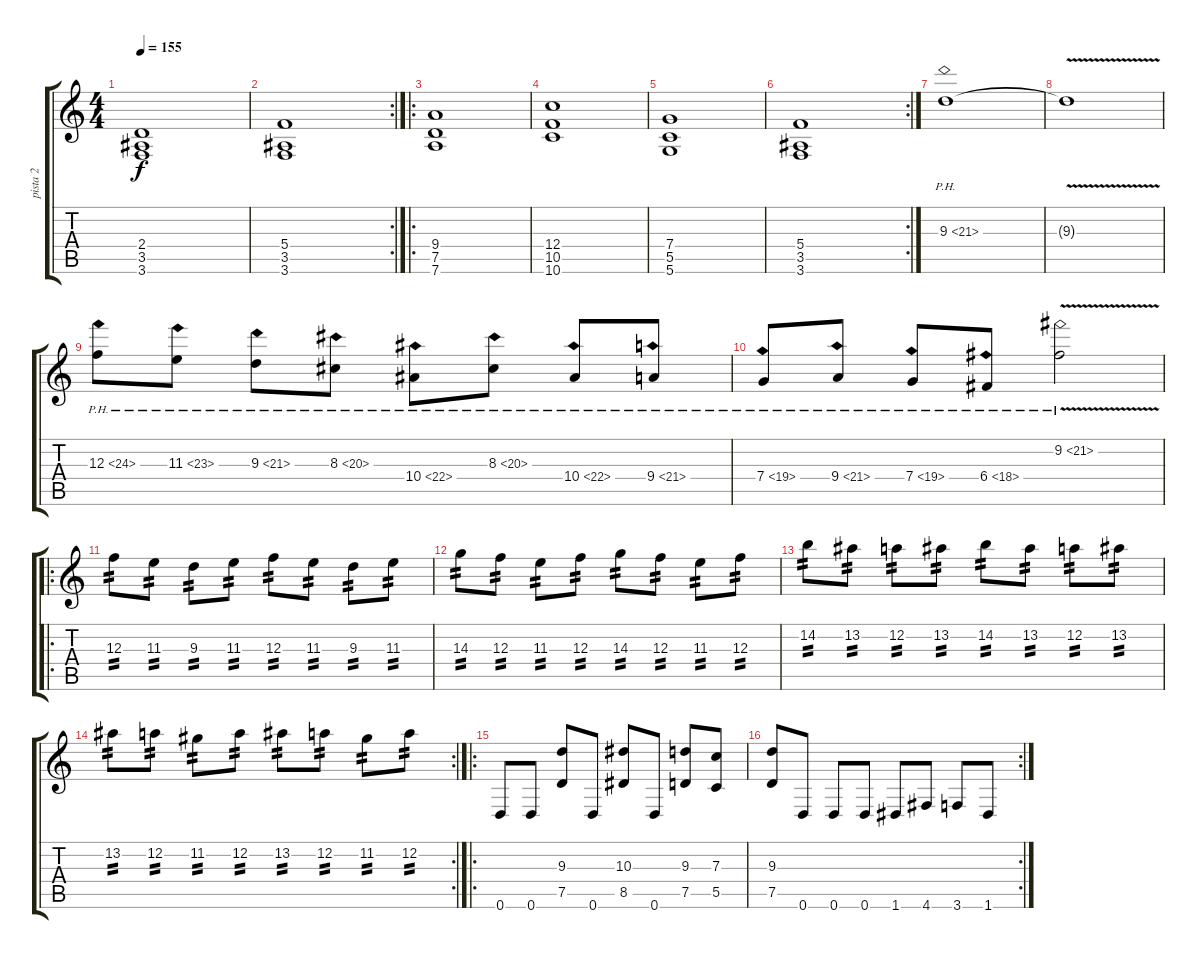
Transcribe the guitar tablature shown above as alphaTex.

\track ("pista 2" "pista 2") {instrument distortionguitar}
\staff {score tabs}
\tuning (D4 A3 F3 C3 G2 D2) {hide}
\ts (4 4)
\tempo 155
\clef g2
\ks c
(2.4 3.5 3.6).1{dy f} |
\rc 2
(5.4 3.5 3.6).1 |
\ro
(9.4 7.5 7.6).1 |
(12.4 10.5 10.6).1 |
(7.4 5.5 5.6).1 |
\rc 2
(5.4 3.5 3.6).1 |
9.3{ph 12}.1 |
9.3{v t}.1 |
12.3{ph 12}.8 11.3{ph 12}.8 9.3{ph 12}.8 8.3{ph 12}.8 10.4{ph 12}.8 8.3{ph 12}.8 10.4{ph 12}.8 9.4{ph 12}.8 |
7.4{ph 12}.8 9.4{ph 12}.8 7.4{ph 12}.8 6.4{ph 12}.8 9.2{ph 12 v}.2 |
\ro
12.3.8{tp 2} 11.3.8{tp 2} 9.3.8{tp 2} 11.3.8{tp 2} 12.3.8{tp 2} 11.3.8{tp 2} 9.3.8{tp 2} 11.3.8{tp 2} |
14.3.8{tp 2} 12.3.8{tp 2} 11.3.8{tp 2} 12.3.8{tp 2} 14.3.8{tp 2} 12.3.8{tp 2} 11.3.8{tp 2} 12.3.8{tp 2} |
14.2.8{tp 2} 13.2.8{tp 2} 12.2.8{tp 2} 13.2.8{tp 2} 14.2.8{tp 2} 13.2.8{tp 2} 12.2.8{tp 2} 13.2.8{tp 2} |
\rc 2
13.2.8{tp 2} 12.2.8{tp 2} 11.2.8{tp 2} 12.2.8{tp 2} 13.2.8{tp 2} 12.2.8{tp 2} 11.2.8{tp 2} 12.2.8{tp 2} |
\ro
0.6.8 0.6.8 (9.3 7.5).8 0.6.8 (10.3 8.5).8 0.6.8 (9.3 7.5).8 (7.3 5.5).8 |
\rc 2
(9.3 7.5).8 0.6.8 0.6.8 0.6.8 1.6.8 4.6.8 3.6.8 1.6.8
